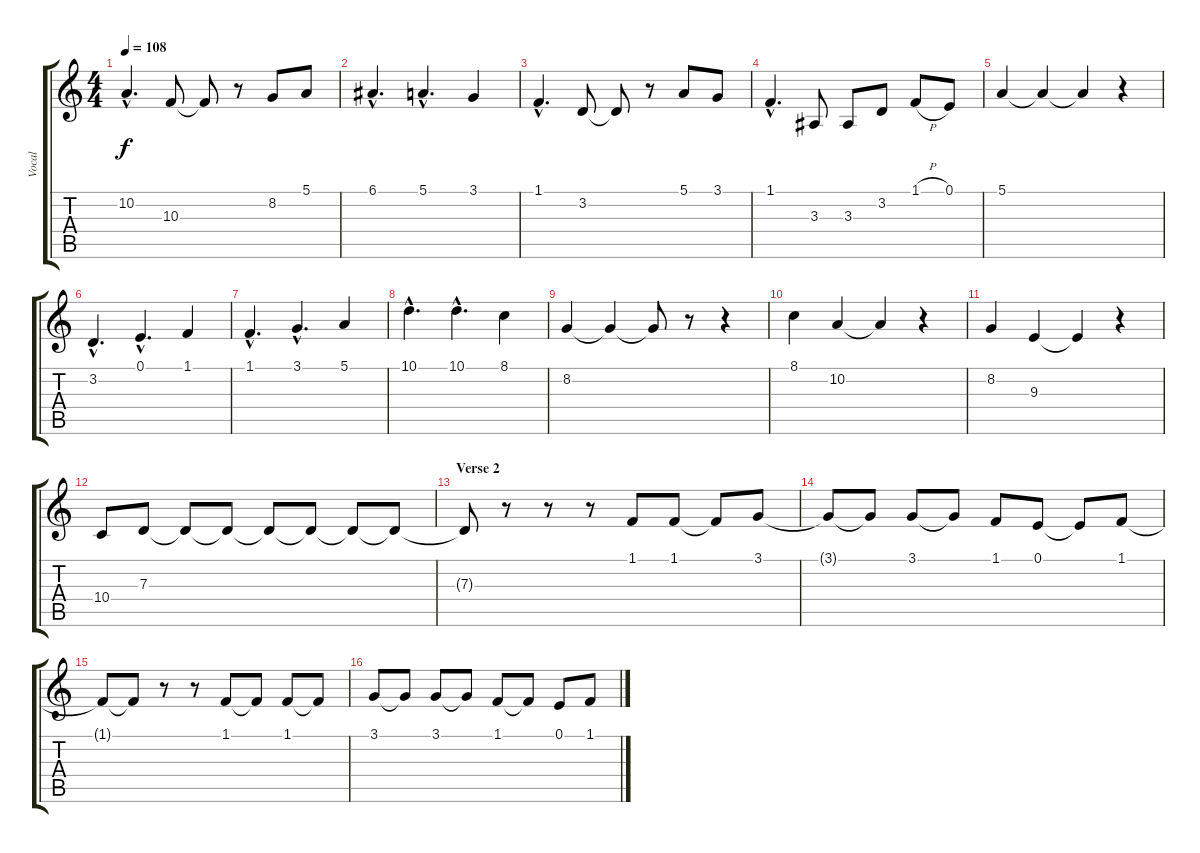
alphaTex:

\track ("Vocal" "Vocal") {instrument sopranosax}
\staff {score tabs}
\tuning (E4 B3 G3 D3 A2 E2) {hide}
\ts (4 4)
\tempo 108
\clef g2
\ks c
10.2{hac}.4{d dy f} 10.3.8 10.3{t}.8 r.8 8.2.8 5.1.8 |
6.1{hac}.4{d} 5.1{hac}.4{d} 3.1.4 |
1.1{hac}.4{d} 3.2.8 3.2{t}.8 r.8 5.1.8 3.1.8 |
1.1{hac}.4{d} 3.3.8 3.3.8 3.2.8 1.1{h}.8 0.1.8 |
5.1.4 5.1{t}.4 5.1{t}.4 r.4 |
3.2{hac}.4{d} 0.1{hac}.4{d} 1.1.4 |
1.1{hac}.4{d} 3.1{hac}.4{d} 5.1.4 |
10.1{hac}.4{d} 10.1{hac}.4{d} 8.1.4 |
8.2.4 8.2{t}.4 8.2{t}.8 r.8 r.4 |
8.1.4 10.2.4 10.2{t}.4 r.4 |
8.2.4 9.3.4 9.3{t}.4 r.4 |
10.4.8 7.3.8 7.3{t}.8 7.3{t}.8 7.3{t}.8 7.3{t}.8 7.3{t}.8 7.3{t}.8 |
\section ("" "Verse 2")
7.3{t}.8 r.8 r.8 r.8 1.1.8 1.1.8 1.1{t}.8 3.1.8 |
3.1{t}.8 3.1{t}.8 3.1.8 3.1{t}.8 1.1.8 0.1.8 0.1{t}.8 1.1.8 |
1.1{t}.8 1.1{t}.8 r.8 r.8 1.1.8 1.1{t}.8 1.1.8 1.1{t}.8 |
3.1.8 3.1{t}.8 3.1.8 3.1{t}.8 1.1.8 1.1{t}.8 0.1.8 1.1.8
